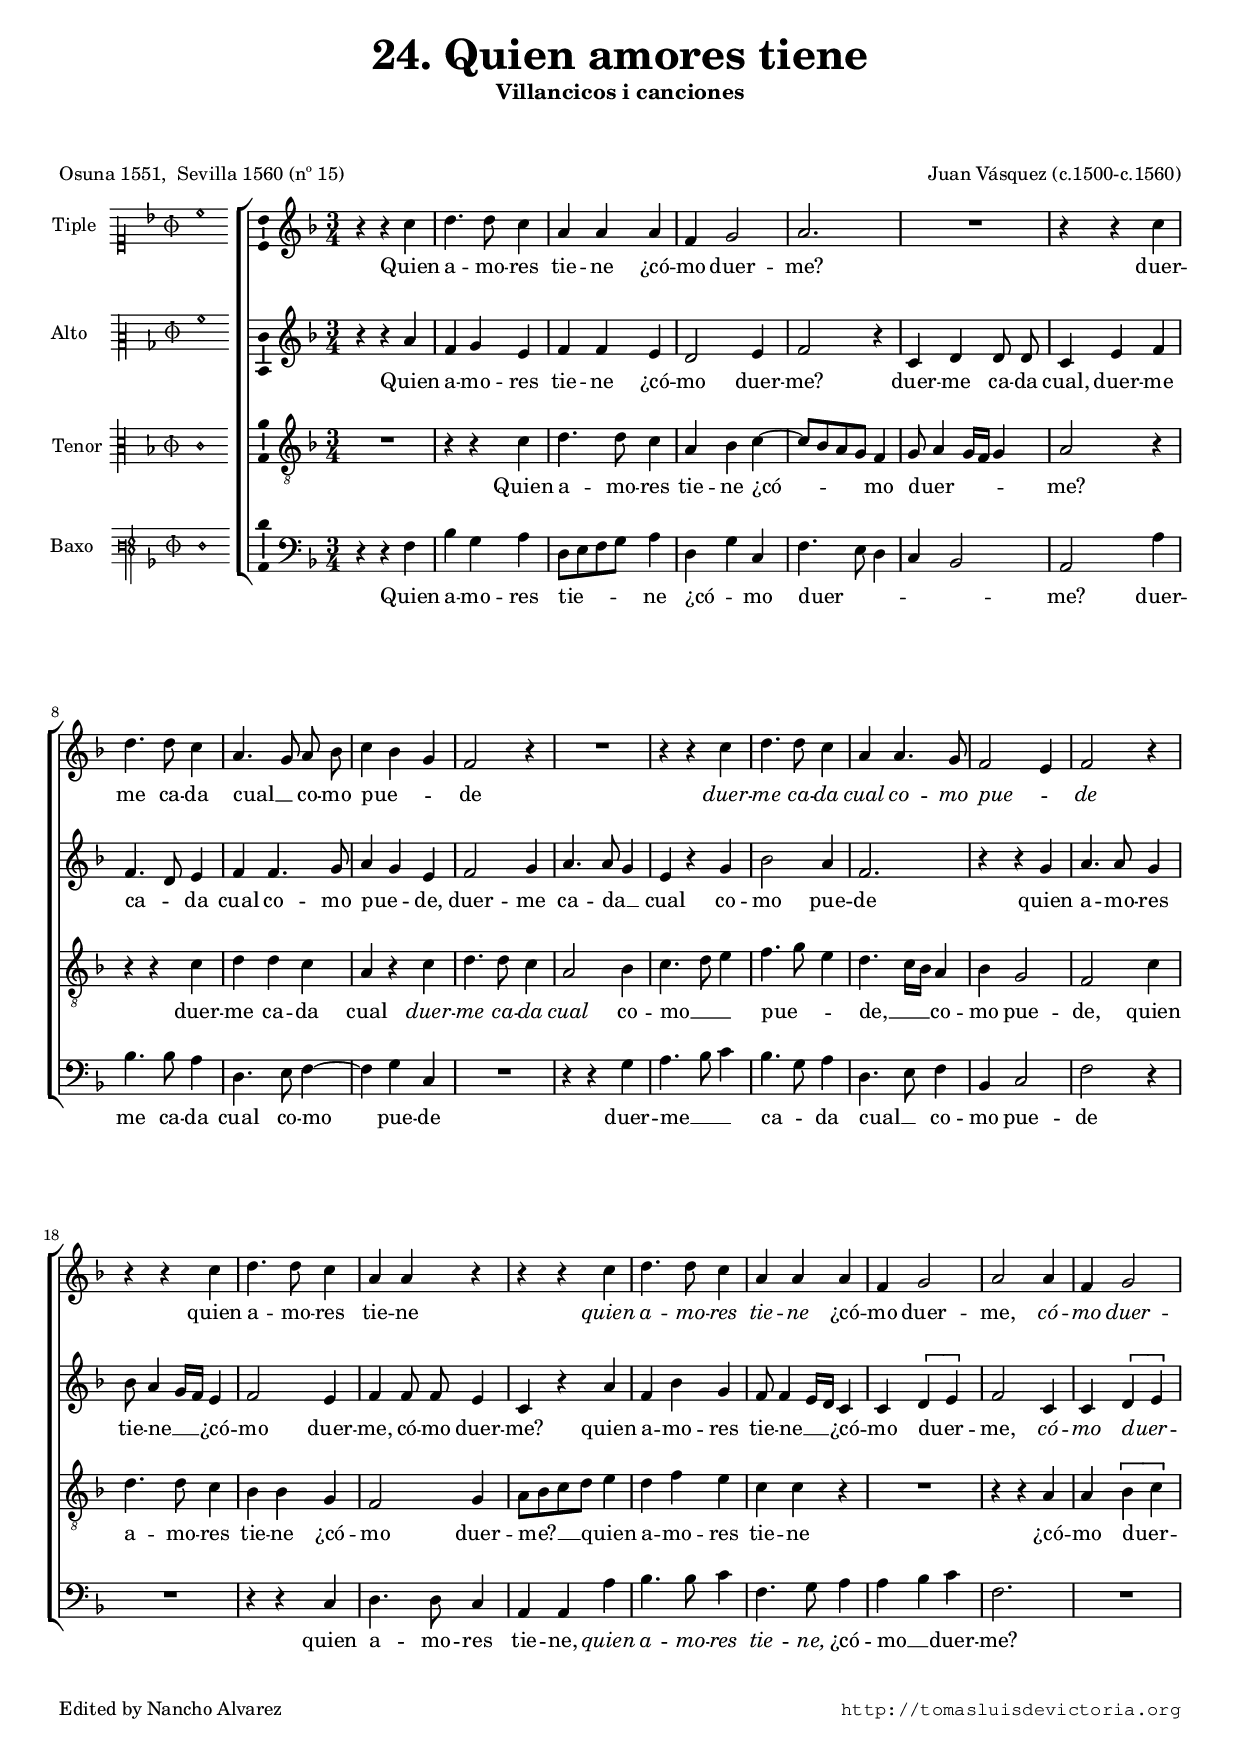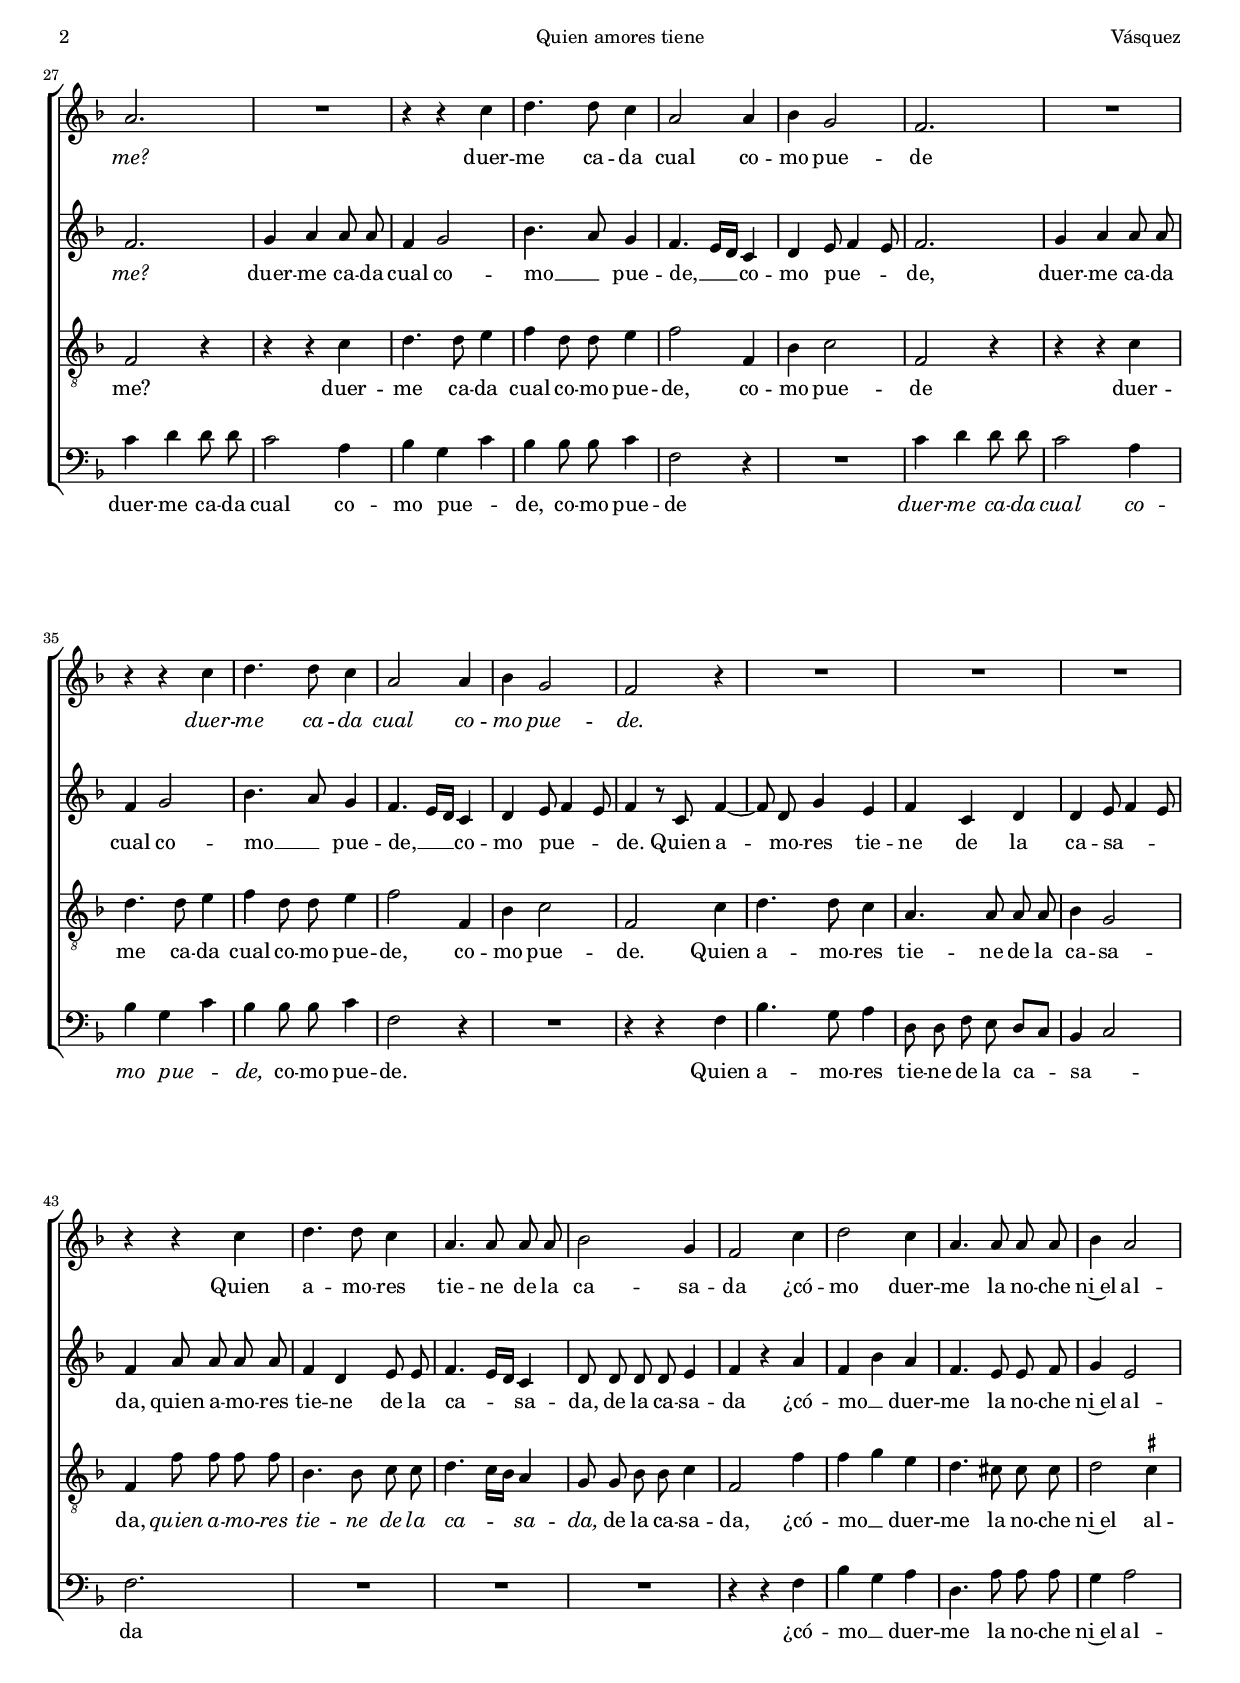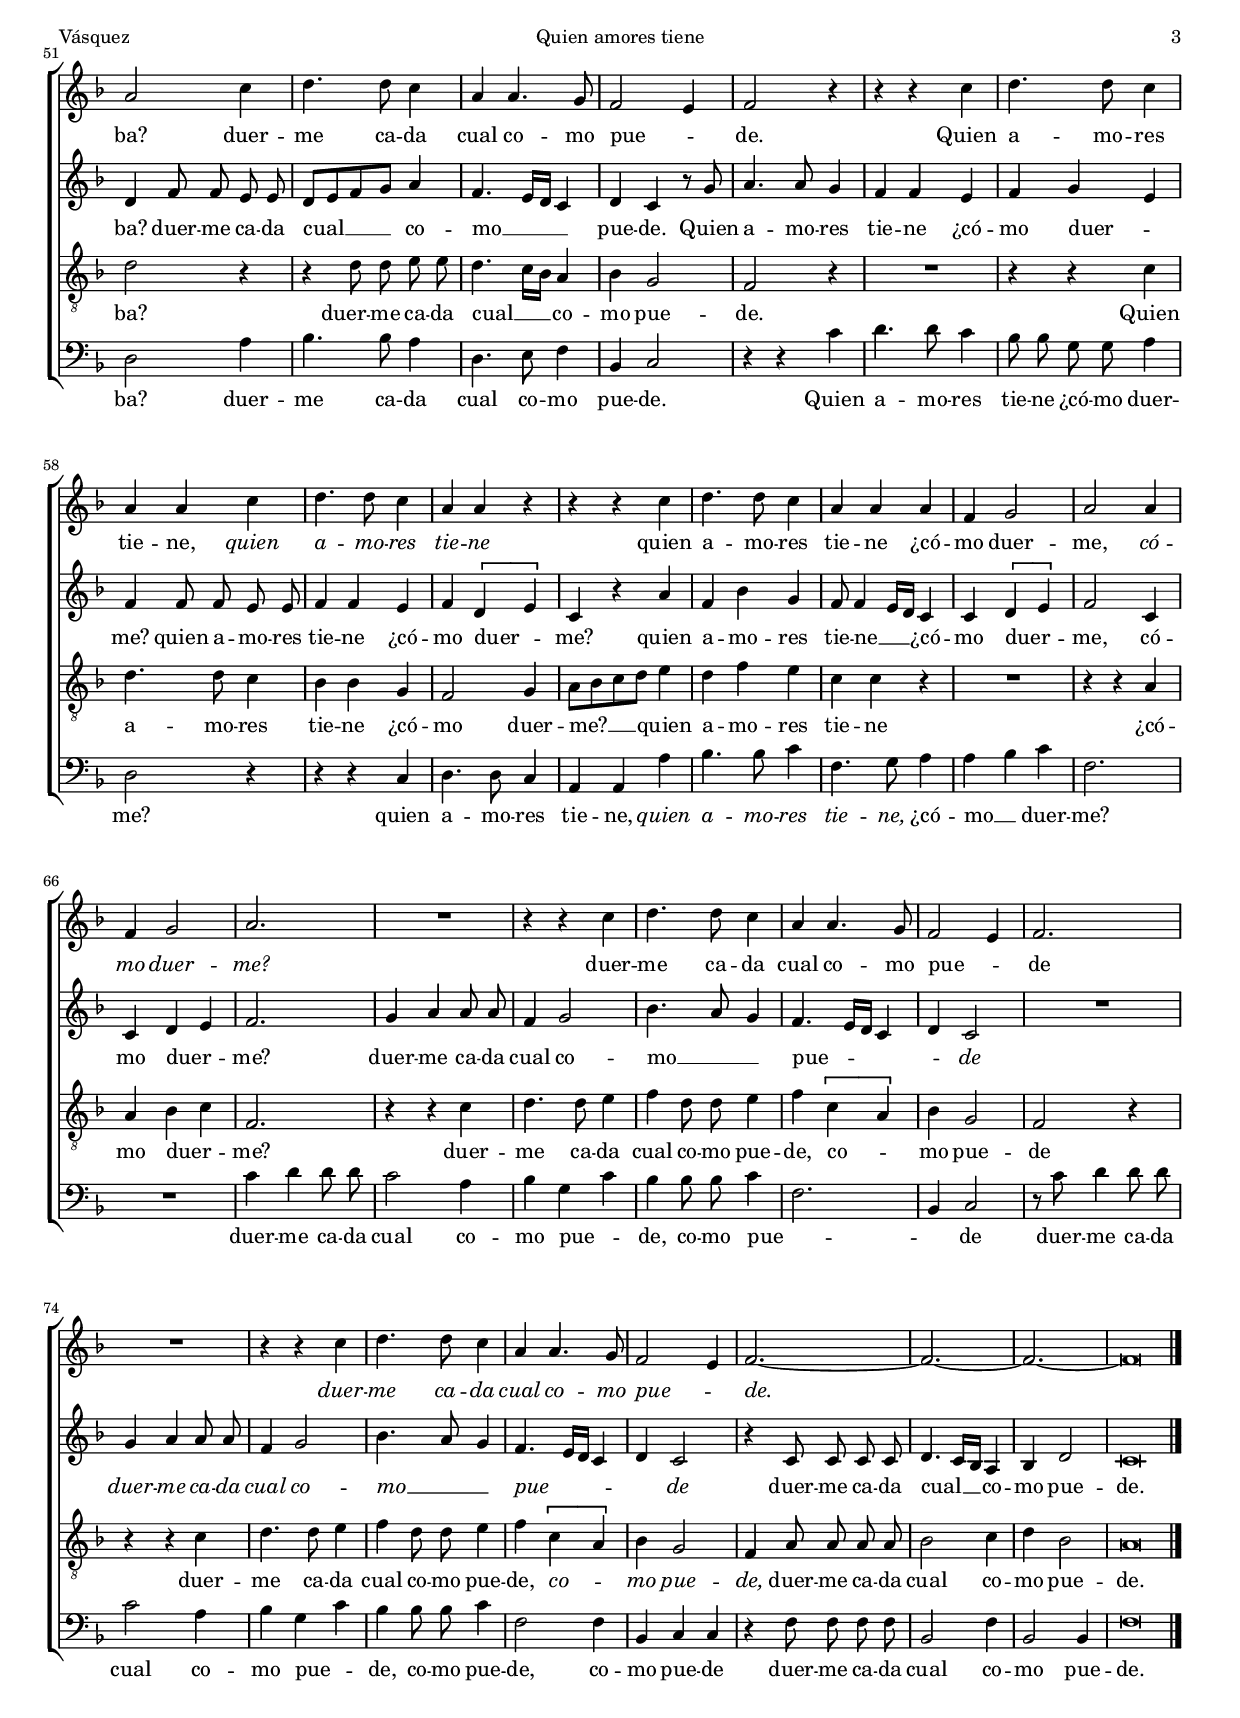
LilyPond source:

\version "2.22.0"

#(set-default-paper-size "a4")
#(set-global-staff-size 16.4)
#(ly:set-option 'point-and-click #f)
%mobile -s15.5 -i3.2

italicas=\override LyricText.font-shape = #'italic
rectas=\override LyricText.font-shape = #'upright
ss=\once \set suggestAccidentals = ##t
incipitwidth = 20
mtempo={\tempo 4 = 140}
mtempob={\tempo 4 = 95}
mt=#(define-music-function (offset) (number?) ; move lyric text
      #{ \once \override LyricText.X-offset = -$offset #})

htitle="Quien amores tiene"
hcomposer="Vásquez"

\header {
	title=\markup{\fontsize #3 "24. Quien amores tiene"}
	subtitle="Villancicos i canciones"
	subsubtitle=\markup{\null \vspace #2 }
	composer="Juan Vásquez (c.1500-c.1560)"
        pdfauthor=\composer
	%opus="(-)"
	poet=\markup{"Osuna 1551,  Sevilla 1560 (nº 15)"} % Villancicos i canciones de Iuan Vasquez a tres y a cuatro. Impreso por Juan de León
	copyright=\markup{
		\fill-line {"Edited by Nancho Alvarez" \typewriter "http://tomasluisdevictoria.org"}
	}
%	tagline=""
}

global={\key f \major \time 3/4 \skip 1*3/4*82 
	\bar "|."
}


cantus=\relative c''{
	r4 r c
	d4. d8 c4
	a a a
	f g2
	a2.
	R1*3/4
	r4 r c
	d4. d8 c4
	a4. g8 a bes
	c4 bes g
	f2 r4
	R1*3/4
	r4 r c'
	d4. d8 c4
	a4 a4. g8
	f2 e4
	f2 r4
	r r c'
	d4. d8 c4
	a4 a r
	r r c
	d4. d8 c4
	a a a
	f g2 
	a2 a4
	f4 g2
	a2.
	R1*3/4
	r4 r c
	d4. d8 c4
	a2 a4
	bes4 g2
	f2.
	R1*3/4
	r4 r c'
	d4. d8 c4
	a2 a4
	bes4 g2
	f2 r4
	R1*3/4*3
	r4 r c'
	d4. d8 c4
	a4. a8 a a
	bes2 g4
	f2 c'4
	d2 c4 
	a4. a8 a a 
	bes4 a2
	a2 c4
	d4. d8 c4
	a4 a4. g8
	f2 e4
	f2 r4
	r4 r c'
	d4. d8 c4
	a a c
	d4. d8 c4
	a4 a r
	r r c
	d4. d8 c4
	a a a
	f4 g2
	a2 a4
	f4 g2
	a2. 
	R1*3/4
	r4 r c
	d4. d8 c4
	a4 a4. g8
	f2 e4 
	f2.
	R1*3/4
	r4 r c'
	d4. d8 c4
	a4 a4. g8
	f2 e4
	f2. ~
	f ~
	f ~
	\mtempob
	f\breve*3/8
}

altus=\relative c''{
	r4 r a
	f g e
	f f e
	d2 e4
	f2 r4
	c d d8 d
	c4 e f
	f4. d8 e4
	f f4. g8
	a4 g e
	f2 g4
	a4. a8 g4
	e4 r g
	bes2 a4
	f2.
	r4 r g
	a4. a8 g4
	bes8 a4 g16[ f] e4
	f2 e4
	f4 f8 f e4
	c4 r a'
	f bes g
	f8 f4 e16[ d] c4
	c4 \[d e\]
	f2 c4
	c4 \[d e\]
	f2.
	g4 a a8 a
	f4 g2
	bes4. a8 g4
	f4. e16[ d] c4
	d4 e8 f4 e8
	f2.
	g4 a a8 a
	f4 g2
	bes4. a8 g4
	f4. e16[ d] c4
	d4 e8 f4 e8
	f4 r8 c f4 ~
	f8 d g4 e
	f c d
	d e8 f4 e8
	f4 a8 a a a
	f4 d e8 e
	f4. e16[ d] c4
	d8 d d d e4
	f4 r a
	f4 bes a
	f4. e8 e f
	g4 e2
	d4 f8 f e e
	d8[ e f g] a4
	f4. e16[ d] c4
	d c r8 g'
	a4. a8 g4
	f4 f e
	f g e
	f4 f8 f e e
	f4 f e
	f4 \[d e\]
	c4 r a'
	f bes g
	f8 f4 e16[ d] c4
	c4 \[d e\]
	f2 c4
	c4 d e
	f2.
	g4 a a8 a
	f4 g2
	bes4. a8 g4
	f4. e16[ d] c4
	d4 c2
	R1*3/4
	g'4 a a8 a
	f4 g2
	bes4. a8 g4
	f4. e16[ d] c4
	d4 c2
	r4 c8 c c c
	d4. c16[ bes] a4
	bes4 d2
	c\breve*3/8
}

tenor=\relative c'{
	R1*3/4
	r4 r c
	d4. d8 c4
	a4 bes c ~
	c8[ bes a g] f4
	g8 a4 g16[ f] g4
	a2 r4
	r4 r c
	d d c
	a r c
	d4. d8 c4
	a2 bes4
	c4. d8 e4
	f4. g8 e4
	d4. c16[ bes] a4
	bes4 g2
	f2 c'4
	d4. d8 c4
	bes4 bes g
	f2 g4
	a8[ bes c d] e4
	d f e
	c c r
	R1*3/4
	r4 r a
	a \[bes c\]
	f,2 r4
	r r c'
	d4. d8 e4
	f d8 d e4
	f2 f,4
	bes4 c2
	f,2 r4
	r r c'
	d4. d8 e4
	f d8 d e4
	f2 f,4
	bes4 c2
	f,2 c'4
	d4. d8 c4
	a4. a8 a a
	bes4 g2
	f4 f'8 f f f
	bes,4. bes8 c c
	d4. c16[ bes] a4
	g8 g bes bes c4
	f,2 f'4
	f4 g e
	d4. cis8 cis cis
	d2 \ss cis4
	d2 r4
	r4 d8 d e e
	d4. c16[ bes] a4
	bes4 g2
	f2 r4
	R1*3/4
	r4 r c'
	d4. d8 c4
	bes bes g
	f2 g4
	a8[ bes c d] e4
	d f e
	c c r
	R1*3/4
	r4 r a
	a4 bes4 c
	f,2.
	r4 r c'
	d4. d8 e4
	f d8 d e4
	f \[c a\]
	bes4 g2
	f2 r4
	r4 r c'
	d4. d8 e4
	f4 d8 d e4
	f \[c a\]
	bes4 g2
	f4 a8 a a a
	bes2 c4
	d4 bes2
	a\breve*3/8
}

bassus=\relative c{
	r4 r f
	bes4 g a
	d,8[ e f g] a4
	d, g c,
	f4. e8 d4
	c bes2
	a2 a'4
	bes4. bes8 a4
	d,4. e8 f4 ~
	f4 g c,
	R1*3/4
	r4 r g'
	a4. bes8 c4
	bes4. g8 a4
	d,4. e8 f4
	bes,4 c2
	f2 r4
	R1*3/4
	r4 r c
	d4. d8 c4
	a4 a a'
	bes4. bes8 c4
	f,4. g8 a4
	a bes c
	f,2.
	R1*3/4
	c'4 d d8 d
	c2 a4
	bes4 g c
	bes4 bes8 bes c4
	f,2 r4
	R1*3/4
	c'4 d d8 d
	c2 a4
	bes4 g c
	bes4 bes8 bes c4
	f,2 r4
	R1*3/4
	r4 r f
	bes4. g8 a4
	d,8 d f e d8[ c]
	bes4 c2
	f2.
	R1*3/4*3
	r4 r f
	bes4 g a
	d,4. a'8 a a
	g4 a2
	d,2 a'4
	bes4. bes8 a4
	d,4. e8 f4
	bes,4 c2
	r4 r c'
	d4. d8 c4
	bes8 bes g g a4
	d,2 r4
	r r c
	d4. d8 c4
	a4 a a'
	bes4. bes8 c4
	f,4. g8 a4
	a bes c
	f,2.
	R1*3/4
	c'4 d d8 d
	c2 a4
	bes4 g c
	bes4 bes8 bes c4
	f,2.
	bes,4 c2
	r8 c' d4 d8 d
	c2 a4
	bes g c
	bes4 bes8 bes c4
	f,2 f4
	bes,4 c c
	r4 f8 f f f
	bes,2 f'4
	bes,2 bes4
	f'\breve*3/8
}

textocantus=\lyricmode{
Quien a -- mo -- res tie -- ne ¿có -- mo duer -- me?
duer -- me ca -- da cual __ _ co -- mo pue -- _ _ de
\italicas
duer -- me ca -- da cual co -- mo pue -- _ de
\rectas
quien a -- mo -- res tie -- ne
\italicas
quien a -- mo -- res tie -- ne 
\rectas
¿có -- mo duer -- me,
\italicas
có -- mo duer -- me?
\rectas
duer -- me ca -- da cual co -- mo pue -- de
\italicas
duer -- me ca -- da cual co -- mo pue -- de.
\rectas
Quien a -- mo -- res tie -- ne de la ca -- sa -- da
¿có -- mo duer -- me la no -- che ni~el al -- ba?
duer -- me ca -- da cual co -- mo pue -- _ de.
Quien a -- mo -- res tie -- ne,
\italicas
quien a -- mo -- res tie -- ne
\rectas
quien a -- mo -- res tie -- ne
¿có -- mo duer -- me,
\italicas 
có -- mo duer -- me?
\rectas
duer -- me ca -- da cual co -- mo pue -- _ de
\italicas
duer -- me ca -- da cual co -- mo pue -- _ de.
}

textoaltus=\lyricmode{
Quien a -- mo -- res tie -- ne
¿có -- mo duer -- me?
duer -- me ca -- da cual,
duer -- me ca -- _ da cual co -- mo pue -- _ de,
duer -- me ca -- da __ _ cual
co -- mo pue -- de
quien a -- mo -- res tie -- ne __ _ 
¿có -- mo duer -- me,
có -- mo duer -- me?
quien a -- mo -- res tie -- ne __ _
¿có -- mo duer -- _ me,
\italicas
có -- mo duer -- _ me?
\rectas
duer -- me ca -- da cual co -- mo __ _ pue -- de, __ _ 
co -- mo pue -- _ _ de,
duer -- me ca -- da cual co -- mo __ _ pue -- de, __ _
co -- mo pue -- _ _ de.
Quien a -- mo -- res tie -- ne de la ca -- sa -- _ _ da,
quien a -- mo -- res tie -- ne de la ca -- _ sa -- da,
de la ca -- sa -- da
¿có -- mo __ _ duer -- me la no -- che ni~el al -- ba?
duer -- me ca -- da cual __ co -- mo __ _ _ pue -- de.
Quien a -- mo -- res tie -- ne
¿có -- mo duer -- _ me?
quien a -- mo -- res tie -- ne
¿có -- mo duer -- _ me?
quien a -- mo -- res tie -- ne __ _
¿có -- mo duer -- _ me,
có -- mo duer -- _ me?
duer -- me ca -- da cual co -- mo __ _ _ pue -- _ _ _ \italicas de \rectas % de _
\italicas
duer -- me ca -- da cual co -- mo __ _ _ 
pue -- _ _ _ de
\rectas
duer -- me ca -- da cual __ _ co -- mo pue -- de.
}

textotenor=\lyricmode{
Quien a -- mo -- res tie -- ne
¿có -- mo duer -- _ _ _ me?
duer -- me ca -- da cual
\italicas
duer -- me ca -- da cual
\rectas
co -- mo __ _ _ pue -- _ _ de, __ _ 
co -- mo pue -- de,
quien a -- mo -- res tie -- ne
¿có -- mo duer -- me? __
quien a -- mo -- res tie -- ne
¿có -- mo duer -- _ me?
duer -- me ca -- da cual co -- mo pue -- de,
co -- mo pue -- de
duer -- me ca -- da cual co -- mo pue -- de,
co -- mo pue -- de.
Quien a -- mo -- res tie -- ne de la ca -- sa -- da,
\italicas
quien a -- mo -- res tie -- ne de la ca -- _ sa -- da,
\rectas
de la ca -- sa -- da,
¿có -- mo __ _ duer -- me la no -- che ni~el al -- ba?
\mt #3.5 duer -- me ca -- da cual __ _ co -- mo pue -- de.
Quien a -- mo -- res tie -- ne 
¿có -- mo duer -- me? __ 
quien a -- mo -- res tie -- ne
¿có -- mo duer -- _ me?
duer -- me ca -- da cual co -- mo pue -- de,
co -- _ mo pue -- de
duer -- me ca -- da cual co -- mo pue -- de,
\italicas
co -- _ mo pue -- de,
\rectas
duer -- me ca -- da cual co -- mo pue -- de.
}

textobassus=\lyricmode{
Quien a -- mo -- res tie -- ne
¿có -- _ mo duer -- _ _ _ _ me?
duer -- me ca -- da cual co -- mo pue -- de
duer -- me __ _ _ ca -- _ da cual __ _ co -- mo pue -- de
quien a -- mo -- res tie -- ne,
\italicas
quien a -- mo -- res tie -- ne,
\rectas
¿có -- mo __ _ duer -- me?
duer -- me ca -- da cual co -- mo pue -- _ de,
co -- mo pue -- de
\italicas
duer -- me ca -- da cual co -- mo pue -- _ de,
\rectas
co -- mo pue -- de.
Quien a -- mo -- res tie -- ne de la ca -- sa -- _ da
¿có -- mo __ _ duer -- me la no -- che ni~el al -- ba?
duer -- me ca -- da cual co -- mo pue -- de.
Quien a -- mo -- res tie -- ne
¿có -- mo duer -- me?
quien a -- mo -- res tie -- ne,
\italicas
quien a -- mo -- res tie -- ne,
\rectas
¿có -- mo __ _ duer -- me?
duer -- me ca -- da cual co -- mo pue -- _ de,
co -- mo pue -- _ _ de
duer -- me ca -- da cual co -- mo pue -- _ de,
co -- mo pue -- de,
co -- mo pue -- de
duer -- me ca -- da cual co -- mo pue -- de.
}


incipitcantus=\markup{
	\score{
		{ 
		\set Staff.instrumentName="Tiple  "
		\override NoteHead.style = #'neomensural
		\override Staff.TimeSignature.style = #'mensural
		\cadenzaOn 
		\clef "petrucci-c1"
		\key f \major
		\time 3/4
                %\once \override TextScript.extra-offset = #'(-2 . -3.2)
                %s1^\markup{\smaller \smaller "23"} s1 s1
                c''1
		} 

	\layout { line-width=\incipitwidth indent = 0 }
	}
}

incipitaltus=\markup{
	\score{
		{ 
		\set Staff.instrumentName="Alto    "
		\override NoteHead.style = #'neomensural 
		\override Staff.TimeSignature.style = #'mensural
		\cadenzaOn 
		\clef "petrucci-c2"
		\key f \major
		\time 3/4
                %\once \override TextScript.extra-offset = #'(-2 . -3.2)
                %s1^\markup{\smaller \smaller "23"} s1 s1
                a'1
		} 
	\layout { line-width=\incipitwidth indent = 0 }
	}
}


incipittenor=\markup{
	\score{
		{ 
		\set Staff.instrumentName="Tenor "
		\override NoteHead.style = #'neomensural 
		\override Staff.TimeSignature.style = #'mensural
		\cadenzaOn 
		\clef "petrucci-c3"
		\key f \major
		\time 3/4
                %\once \override TextScript.extra-offset = #'(-2 . -3.2)
                %s1^\markup{\smaller \smaller "23"} s1 s1
                c'1
		} 
	\layout { line-width=\incipitwidth indent=0 }
	}
}

incipitbassus=\markup{
	\score{
		{ 
		\set Staff.instrumentName="Baxo   "
		\override NoteHead.style = #'neomensural
		\override Staff.TimeSignature.style = #'mensural
		\cadenzaOn 
		\clef "petrucci-f3"
		\key f \major
		\time 3/4
		%\once \override TextScript.extra-offset = #'(-2 . -3.2)
                %s1^\markup{\smaller \smaller "23"} s1 s1
                f1
		} 
	\layout { line-width=\incipitwidth indent = 0 }
	}
}

%\layout {
%       \context {\Voice
%               \remove Ligature_bracket_engraver
%               \consists Mensural_ligature_engraver
%       }
%       line-width=\incipitwidth
%       indent = 0
%}

\score {\transpose c' c'{
\new ChoirStaff<<

	\new Staff <<\global
	\new Voice="v1" {
		\set Staff.instrumentName=\incipitcantus
		\clef "treble"
		\cantus }
	\new Lyrics \lyricsto "v1" {\textocantus }
	>>

	\new Staff <<\global
	\new Voice="v2" {
		\set Staff.instrumentName=\incipitaltus
		\clef "treble"
		\altus }
	\new Lyrics \lyricsto "v2" {\textoaltus }
	>>
	
	\new Staff <<\global
	\new Voice="v3" {
		\set Staff.instrumentName=\incipittenor
		\clef "G_8"
		\tenor }
	\new Lyrics \lyricsto "v3" {\textotenor }
	>>

	\new Staff <<\global
	\new Voice="v4" {
		\set Staff.instrumentName=\incipitbassus
		\clef "bass"
		\bassus }
	\new Lyrics \lyricsto "v4" {\textobassus }
	>>
	
>>

	} % transpose

\layout{ 
	\context {\Lyrics 
		\override VerticalAxisGroup.staff-affinity = #UP
		\override VerticalAxisGroup.nonstaff-relatedstaff-spacing =
			#'((basic-distance . 0) (minimum-distance . 0) (padding . 1))
		\override LyricText.font-size = #1.2
		\override LyricHyphen.minimum-distance = #0.5
	}
	\context {\Score 
		tempoHideNote = ##t
		\override BarNumber.padding = #2 
	}
	\context {\Voice 
		%melismaBusyProperties = #'()
		autoBeaming = ##f
	}
	\context {\Staff 
                %\RemoveEmptyStaves
                %\override VerticalAxisGroup.remove-first = ##t
		\override VerticalAxisGroup.staff-staff-spacing =
			#'((basic-distance . 11) (minimum-distance . 0) (padding . 1))
		\consists Ambitus_engraver 
		\override LigatureBracket.padding = #1
	}
}

%\midi { \mtempo }

}


\paper{
	evenHeaderMarkup=\markup  \fill-line { \fromproperty #'page:page-number-string \htitle \hcomposer }
	oddHeaderMarkup= \markup  \fill-line { \on-the-fly #not-first-page \hcomposer \on-the-fly #not-first-page \htitle \on-the-fly #not-first-page \fromproperty #'page:page-number-string }
	%system-count=20
	%page-count = 8
	ragged-last-bottom = ##f
	indent=3.2\cm
	system-system-spacing =
	#'((basic-distance . 20) (minimum-distance . 0) (padding . 5))
	top-system-spacing = % header
	#'((basic-distance . 8) (minimum-distance . 0) (padding . 0))
	last-bottom-spacing = % footer
	#'((basic-distance . 12) (minimum-distance . 0) (padding . 0))
	markup-system-spacing.padding = #1.5
}



